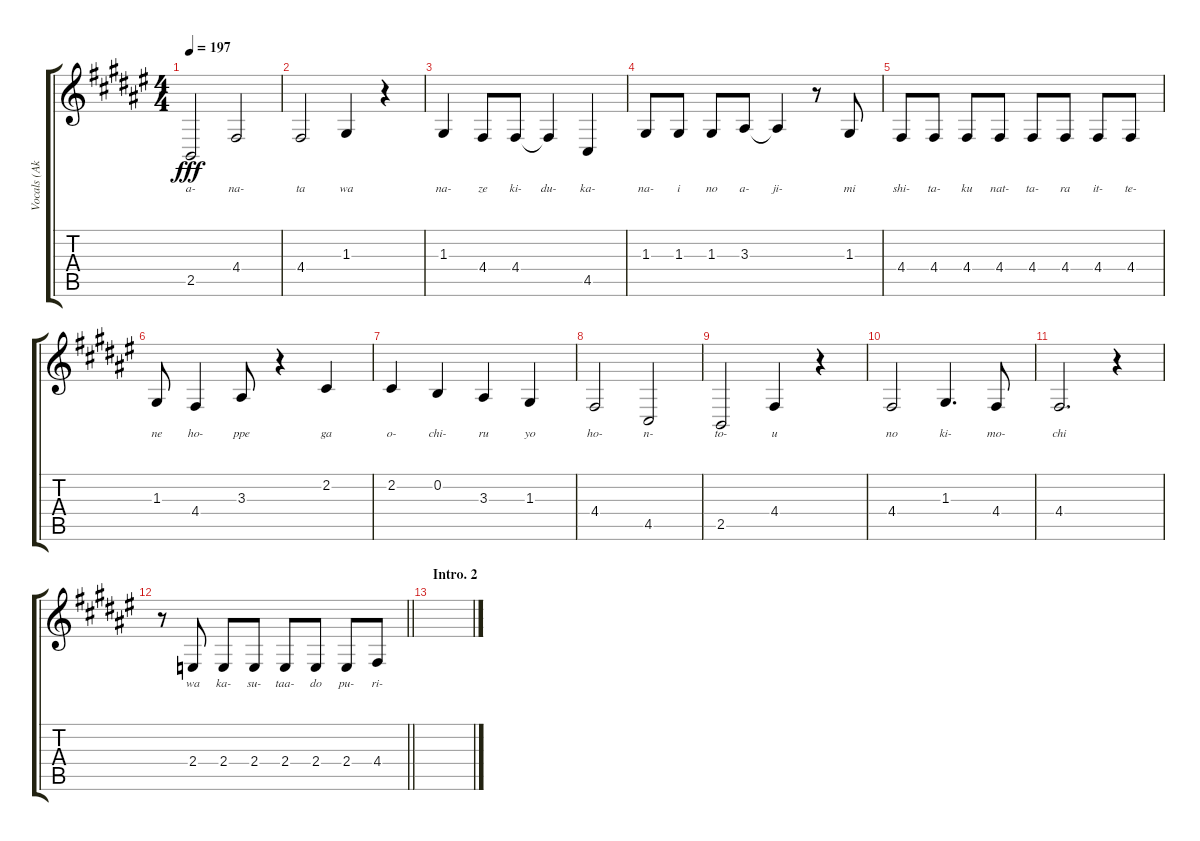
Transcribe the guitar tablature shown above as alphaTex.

\track ("Vocals (Akiyama Mio)" "Vocals (Ak") {instrument altosax}
\staff {score tabs}
\tuning (E4 B3 G3 D3 A2 E2) {hide}
\ts (4 4)
\tempo 197
\clef g2
\ks f#
2.5.2{lyrics (0 "a-") lyrics (1 "") lyrics (2 "") lyrics (3 "") lyrics (4 "") dy fff} 4.4.2{lyrics (0 "na-") lyrics (1 "") lyrics (2 "") lyrics (3 "") lyrics (4 "")} |
4.4.2{lyrics (0 "ta") lyrics (1 "") lyrics (2 "") lyrics (3 "") lyrics (4 "")} 1.3.4{lyrics (0 "wa") lyrics (1 "") lyrics (2 "") lyrics (3 "") lyrics (4 "")} r.4 |
1.3.4{lyrics (0 "na-") lyrics (1 "") lyrics (2 "") lyrics (3 "") lyrics (4 "")} 4.4.8{lyrics (0 "ze") lyrics (1 "") lyrics (2 "") lyrics (3 "") lyrics (4 "")} 4.4.8{lyrics (0 "ki-") lyrics (1 "") lyrics (2 "") lyrics (3 "") lyrics (4 "")} 4.4{t}.4{lyrics (0 "du-") lyrics (1 "") lyrics (2 "") lyrics (3 "") lyrics (4 "")} 4.5.4{lyrics (0 "ka-") lyrics (1 "") lyrics (2 "") lyrics (3 "") lyrics (4 "")} |
1.3.8{lyrics (0 "na-") lyrics (1 "") lyrics (2 "") lyrics (3 "") lyrics (4 "")} 1.3.8{lyrics (0 "i") lyrics (1 "") lyrics (2 "") lyrics (3 "") lyrics (4 "")} 1.3.8{lyrics (0 "no") lyrics (1 "") lyrics (2 "") lyrics (3 "") lyrics (4 "")} 3.3.8{lyrics (0 "a-") lyrics (1 "") lyrics (2 "") lyrics (3 "") lyrics (4 "")} 3.3{t}.4{lyrics (0 "ji-") lyrics (1 "") lyrics (2 "") lyrics (3 "") lyrics (4 "")} r.8 1.3.8{lyrics (0 "mi") lyrics (1 "") lyrics (2 "") lyrics (3 "") lyrics (4 "")} |
4.4.8{lyrics (0 "shi-") lyrics (1 "") lyrics (2 "") lyrics (3 "") lyrics (4 "")} 4.4.8{lyrics (0 "ta-") lyrics (1 "") lyrics (2 "") lyrics (3 "") lyrics (4 "")} 4.4.8{lyrics (0 "ku") lyrics (1 "") lyrics (2 "") lyrics (3 "") lyrics (4 "")} 4.4.8{lyrics (0 "nat-") lyrics (1 "") lyrics (2 "") lyrics (3 "") lyrics (4 "")} 4.4.8{lyrics (0 "ta-") lyrics (1 "") lyrics (2 "") lyrics (3 "") lyrics (4 "")} 4.4.8{lyrics (0 "ra") lyrics (1 "") lyrics (2 "") lyrics (3 "") lyrics (4 "")} 4.4.8{lyrics (0 "it-") lyrics (1 "") lyrics (2 "") lyrics (3 "") lyrics (4 "")} 4.4.8{lyrics (0 "te-") lyrics (1 "") lyrics (2 "") lyrics (3 "") lyrics (4 "")} |
1.3.8{lyrics (0 "ne") lyrics (1 "") lyrics (2 "") lyrics (3 "") lyrics (4 "")} 4.4.4{lyrics (0 "ho-") lyrics (1 "") lyrics (2 "") lyrics (3 "") lyrics (4 "")} 3.3.8{lyrics (0 "ppe") lyrics (1 "") lyrics (2 "") lyrics (3 "") lyrics (4 "")} r.4 2.2.4{lyrics (0 "ga") lyrics (1 "") lyrics (2 "") lyrics (3 "") lyrics (4 "")} |
2.2.4{lyrics (0 "o-") lyrics (1 "") lyrics (2 "") lyrics (3 "") lyrics (4 "")} 0.2.4{lyrics (0 "chi-") lyrics (1 "") lyrics (2 "") lyrics (3 "") lyrics (4 "")} 3.3.4{lyrics (0 "ru") lyrics (1 "") lyrics (2 "") lyrics (3 "") lyrics (4 "")} 1.3.4{lyrics (0 "yo") lyrics (1 "") lyrics (2 "") lyrics (3 "") lyrics (4 "")} |
4.4.2{lyrics (0 "ho-") lyrics (1 "") lyrics (2 "") lyrics (3 "") lyrics (4 "")} 4.5.2{lyrics (0 "n-") lyrics (1 "") lyrics (2 "") lyrics (3 "") lyrics (4 "")} |
2.5.2{lyrics (0 "to-") lyrics (1 "") lyrics (2 "") lyrics (3 "") lyrics (4 "")} 4.4.4{lyrics (0 "u") lyrics (1 "") lyrics (2 "") lyrics (3 "") lyrics (4 "")} r.4 |
4.4.2{lyrics (0 "no") lyrics (1 "") lyrics (2 "") lyrics (3 "") lyrics (4 "")} 1.3.4{d lyrics (0 "ki-") lyrics (1 "") lyrics (2 "") lyrics (3 "") lyrics (4 "")} 4.4.8{lyrics (0 "mo-") lyrics (1 "") lyrics (2 "") lyrics (3 "") lyrics (4 "")} |
4.4.2{d lyrics (0 "chi") lyrics (1 "") lyrics (2 "") lyrics (3 "") lyrics (4 "")} r.4 |
\barLineRight lightlight
r.8 2.4.8{lyrics (0 "wa") lyrics (1 "") lyrics (2 "") lyrics (3 "") lyrics (4 "")} 2.4.8{lyrics (0 "ka-") lyrics (1 "") lyrics (2 "") lyrics (3 "") lyrics (4 "")} 2.4.8{lyrics (0 "su-") lyrics (1 "") lyrics (2 "") lyrics (3 "") lyrics (4 "")} 2.4.8{lyrics (0 "taa-") lyrics (1 "") lyrics (2 "") lyrics (3 "") lyrics (4 "")} 2.4.8{lyrics (0 "do") lyrics (1 "") lyrics (2 "") lyrics (3 "") lyrics (4 "")} 2.4.8{lyrics (0 "pu-") lyrics (1 "") lyrics (2 "") lyrics (3 "") lyrics (4 "")} 4.4.8{lyrics (0 "ri-") lyrics (1 "") lyrics (2 "") lyrics (3 "") lyrics (4 "")} |
\section ("" "Intro. 2")
